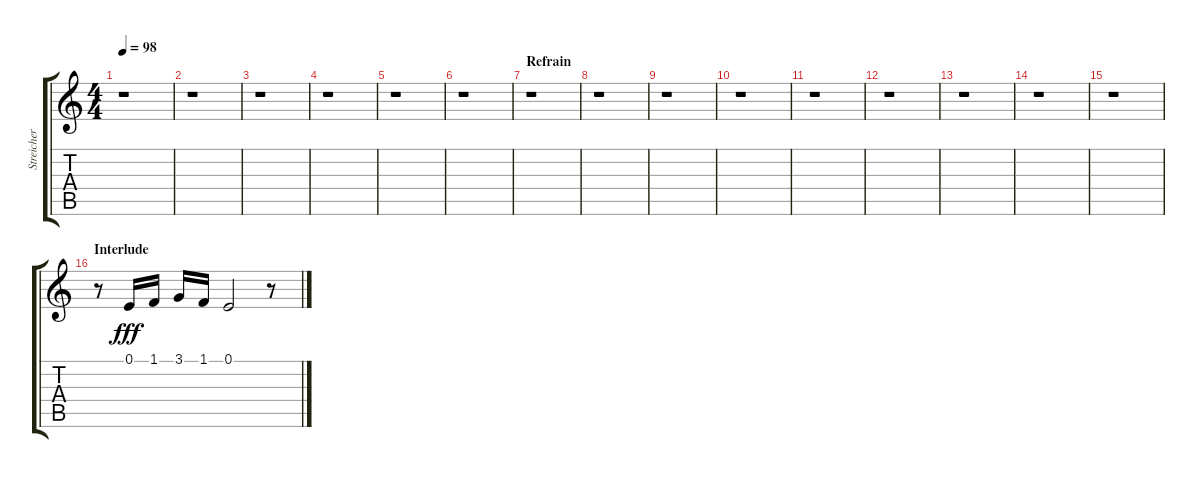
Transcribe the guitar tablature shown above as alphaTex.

\track ("Streicher" "Streicher") {instrument stringensemble1}
\staff {score tabs}
\tuning (E4 B3 G3 D3 A2 E2) {hide}
\ts (4 4)
\tempo 98
\clef g2
\ks c
r.1{dy fff} |
r.1 |
r.1 |
r.1 |
r.1 |
r.1 |
\section ("" "Refrain")
r.1 |
r.1 |
r.1 |
r.1 |
r.1 |
r.1 |
r.1 |
r.1 |
r.1 |
\section ("" "Interlude")
r.8 0.1.16 1.1.16 3.1.16 1.1.16 0.1.2 r.8
